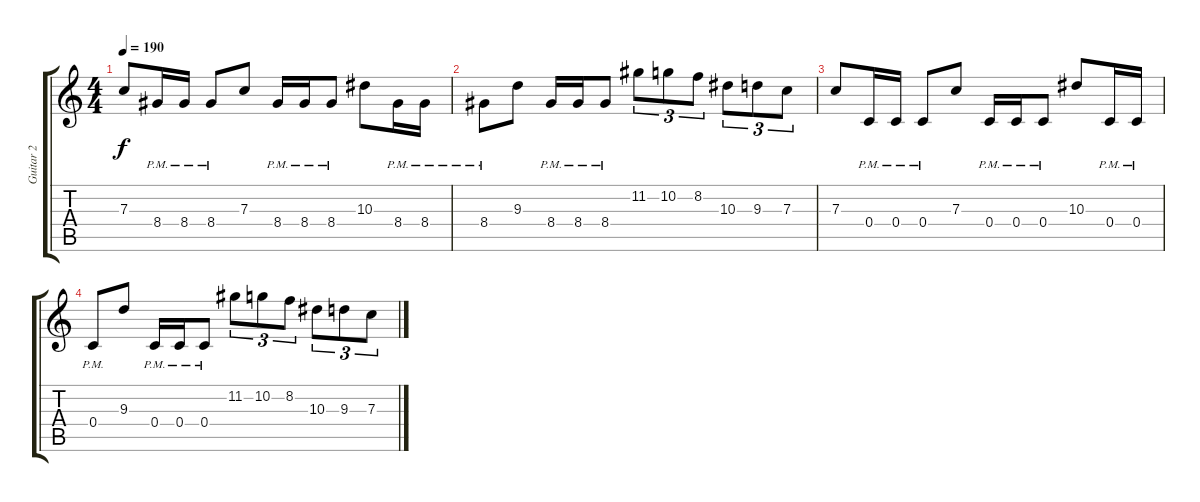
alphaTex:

\track ("Guitar 2" "Guitar 2") {instrument distortionguitar}
\staff {score tabs}
\tuning (D4 A3 F3 C3 G2 C2) {hide}
\ts (4 4)
\tempo 190
\clef g2
\ks c
7.3.8{dy f} 8.4{pm}.16 8.4{pm}.16 8.4{pm}.8 7.3.8 8.4{pm}.16 8.4{pm}.16 8.4{pm}.8 10.3.8 8.4{pm}.16 8.4{pm}.16 |
8.4{pm}.8 9.3.8 8.4{pm}.16 8.4{pm}.16 8.4{pm}.8 11.2.8{tu (3 2)} 10.2.8{tu (3 2)} 8.2.8{tu (3 2)} 10.3.8{tu (3 2)} 9.3.8{tu (3 2)} 7.3.8{tu (3 2)} |
7.3.8 0.4{pm}.16 0.4{pm}.16 0.4{pm}.8 7.3.8 0.4{pm}.16 0.4{pm}.16 0.4{pm}.8 10.3.8 0.4{pm}.16 0.4{pm}.16 |
0.4{pm}.8 9.3.8 0.4{pm}.16 0.4{pm}.16 0.4{pm}.8 11.2.8{tu (3 2)} 10.2.8{tu (3 2)} 8.2.8{tu (3 2)} 10.3.8{tu (3 2)} 9.3.8{tu (3 2)} 7.3.8{tu (3 2)}
